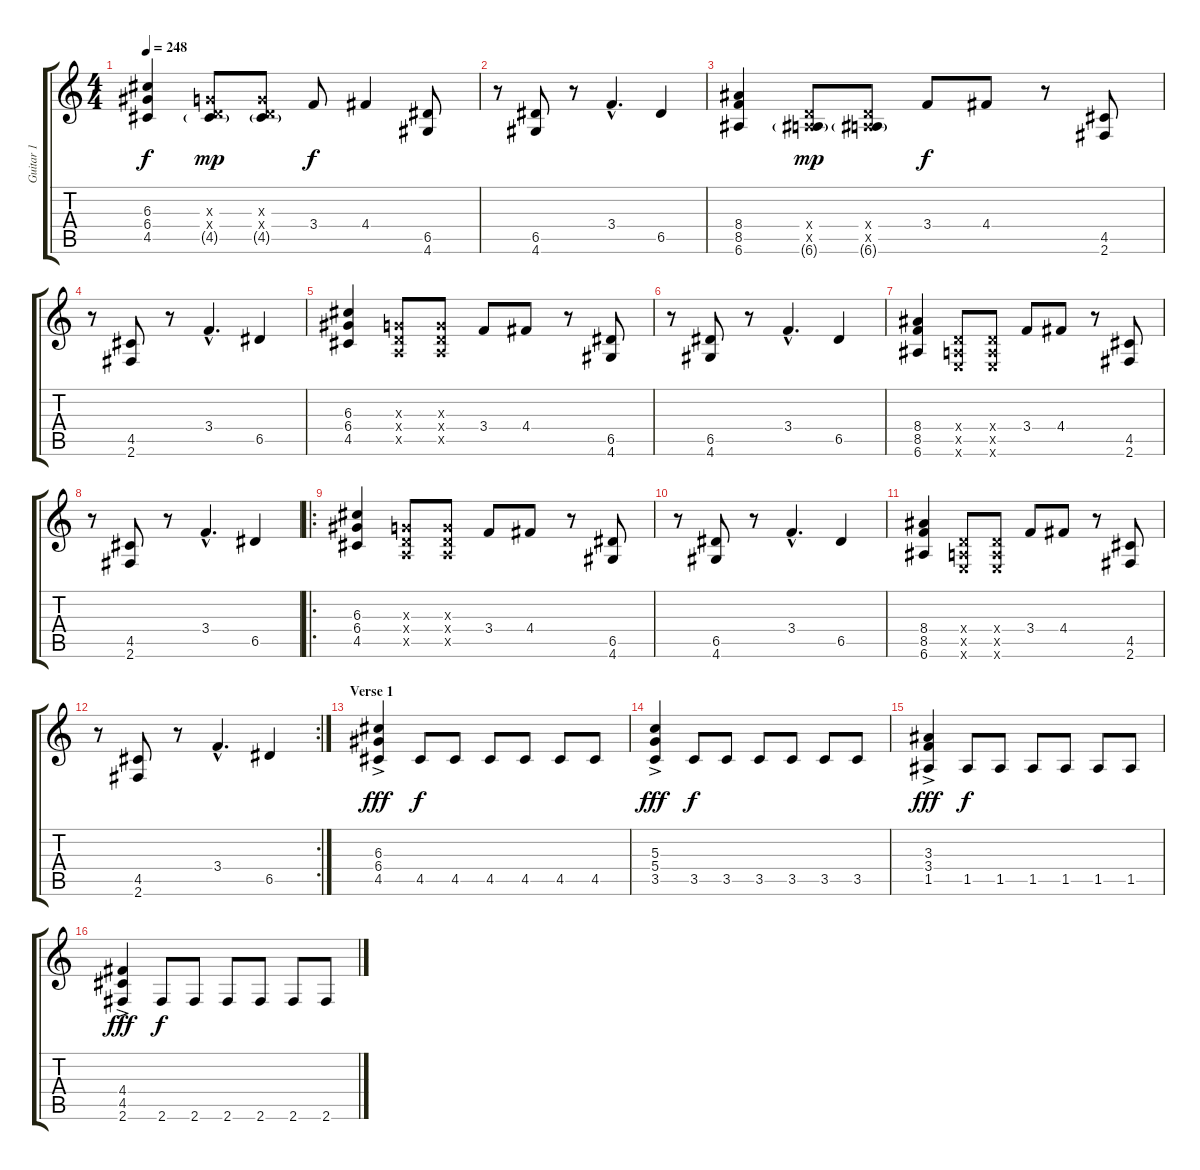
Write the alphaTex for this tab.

\track ("Guitar 1" "Guitar 1") {instrument distortionguitar}
\staff {score tabs}
\tuning (E4 B3 G3 D3 A2 E2) {hide}
\ts (4 4)
\tempo 248
\clef g2
\ks c
(6.3 6.4 4.5).4{dy f instrument distortionguitar} (0.3{x} 0.4{x} 4.5{g}).8{dy mp} (0.3{x} 0.4{x} 4.5{g}).8 3.4.8{dy f} 4.4.4 (6.5 4.6).8 |
r.8 (6.5 4.6).8 r.8 3.4{hac}.4{d} 6.5.4 |
(8.4 8.5 6.6).4 (0.4{x} 0.5{x} 6.6{g}).8{dy mp} (0.4{x} 0.5{x} 6.6{g}).8 3.4.8{dy f} 4.4.8 r.8 (4.5 2.6).8 |
r.8 (4.5 2.6).8 r.8 3.4{hac}.4{d} 6.5.4 |
(6.3 6.4 4.5).4 (0.3{x} 0.4{x} 0.5{x}).8 (0.3{x} 0.4{x} 0.5{x}).8 3.4.8 4.4.8 r.8 (6.5 4.6).8 |
r.8 (6.5 4.6).8 r.8 3.4{hac}.4{d} 6.5.4 |
(8.4 8.5 6.6).4 (0.4{x} 0.5{x} 0.6{x}).8 (0.4{x} 0.5{x} 0.6{x}).8 3.4.8 4.4.8 r.8 (4.5 2.6).8 |
r.8 (4.5 2.6).8 r.8 3.4{hac}.4{d} 6.5.4 |
\ro
(6.3 6.4 4.5).4 (0.3{x} 0.4{x} 0.5{x}).8 (0.3{x} 0.4{x} 0.5{x}).8 3.4.8 4.4.8 r.8 (6.5 4.6).8 |
r.8 (6.5 4.6).8 r.8 3.4{hac}.4{d} 6.5.4 |
(8.4 8.5 6.6).4 (0.4{x} 0.5{x} 0.6{x}).8 (0.4{x} 0.5{x} 0.6{x}).8 3.4.8 4.4.8 r.8 (4.5 2.6).8 |
\rc 2
r.8 (4.5 2.6).8 r.8 3.4{hac}.4{d} 6.5.4 |
\section ("" "Verse 1")
(6.3{ac} 6.4{ac} 4.5{ac}).4{dy fff} 4.5.8{dy f} 4.5.8 4.5.8 4.5.8 4.5.8 4.5.8 |
(5.3{ac} 5.4{ac} 3.5{ac}).4{dy fff} 3.5.8{dy f} 3.5.8 3.5.8 3.5.8 3.5.8 3.5.8 |
(3.3{ac} 3.4{ac} 1.5{ac}).4{dy fff} 1.5.8{dy f} 1.5.8 1.5.8 1.5.8 1.5.8 1.5.8 |
(4.4{ac} 4.5{ac} 2.6{ac}).4{dy fff} 2.6.8{dy f} 2.6.8 2.6.8 2.6.8 2.6.8 2.6.8
